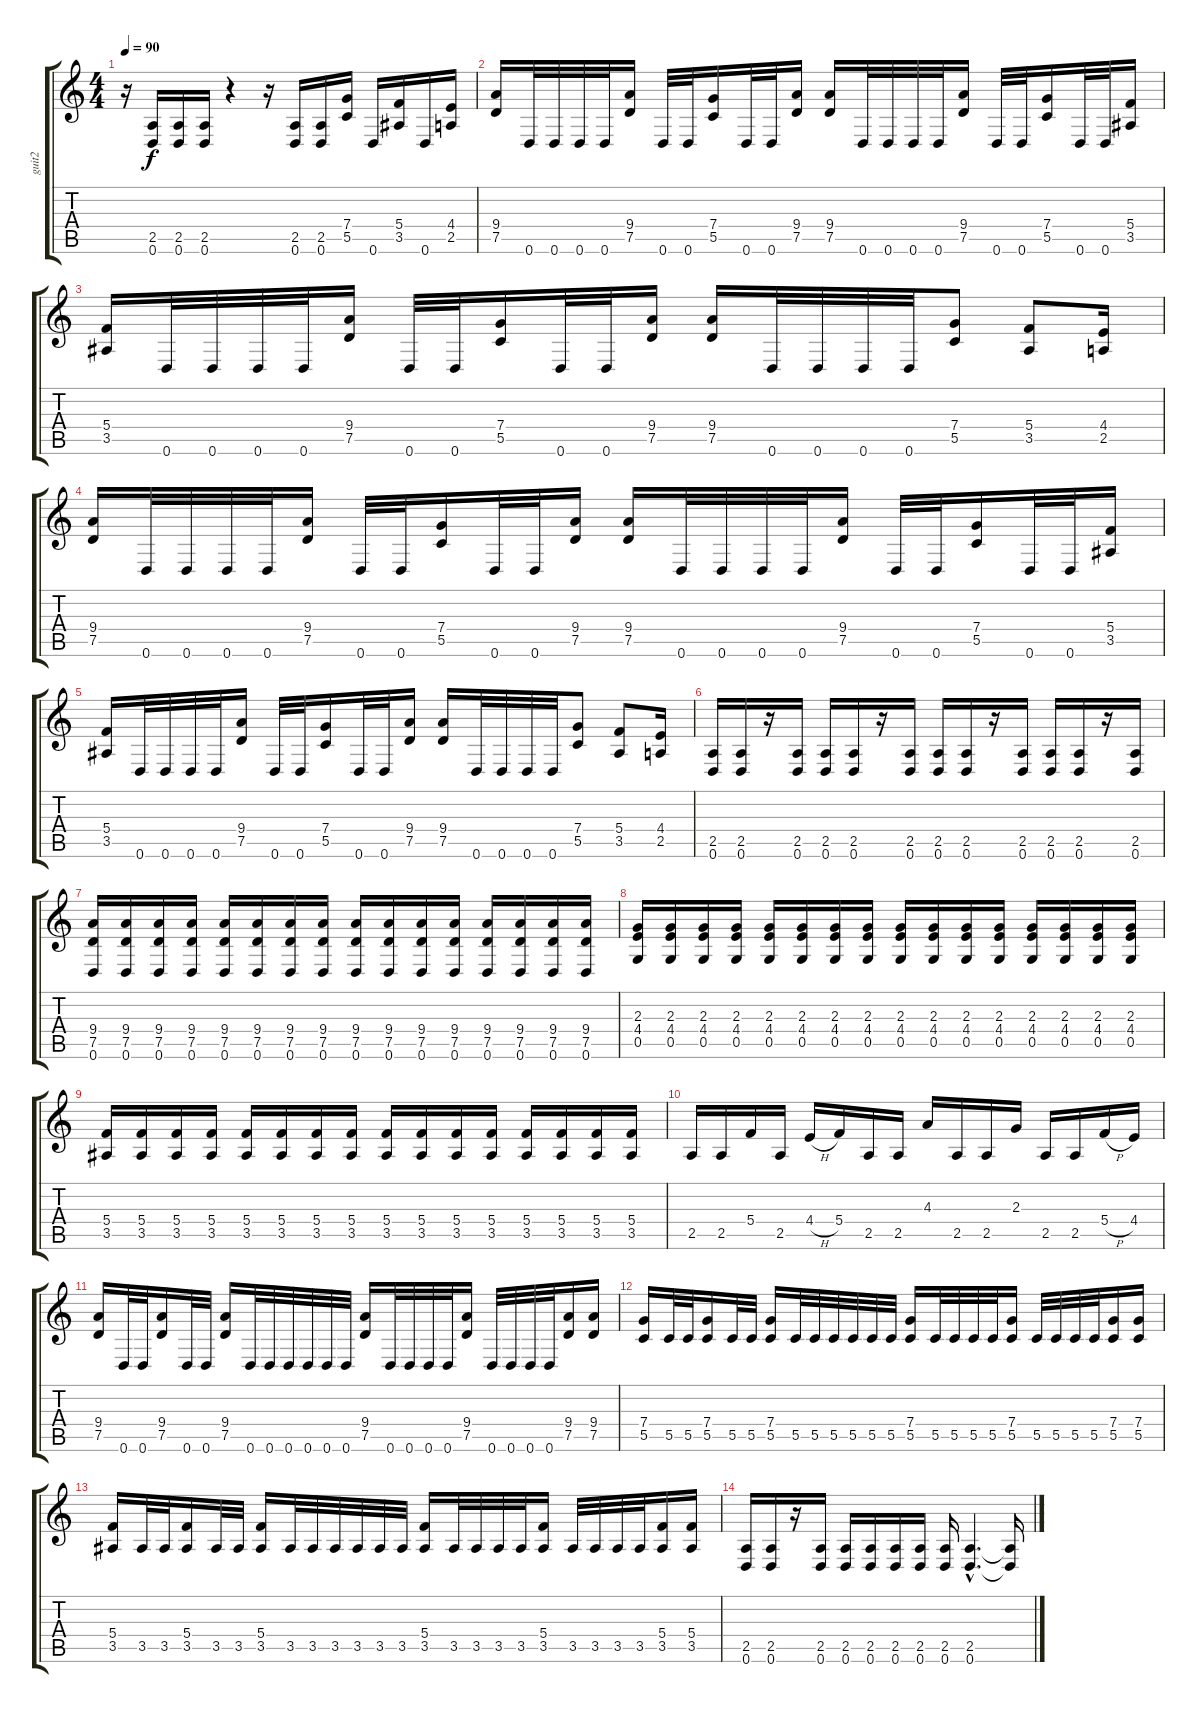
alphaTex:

\track ("guit2" "guit2") {instrument distortionguitar}
\staff {score tabs}
\tuning (D4 A3 F3 C3 G2 D2) {hide}
\ts (4 4)
\tempo 90
\clef g2
\ks c
r.16{dy f} (2.5 0.6).16 (2.5 0.6).16 (2.5 0.6).16 r.4 r.16 (2.5 0.6).16 (2.5 0.6).16 (7.4 5.5).16 0.6.16 (5.4 3.5).16 0.6.16 (4.4 2.5).16 |
(9.4 7.5).16 0.6.32 0.6.32 0.6.32 0.6.32 (9.4 7.5).16 0.6.32 0.6.32 (7.4 5.5).16 0.6.32 0.6.32 (9.4 7.5).16 (9.4 7.5).16 0.6.32 0.6.32 0.6.32 0.6.32 (9.4 7.5).16 0.6.32 0.6.32 (7.4 5.5).16 0.6.32 0.6.32 (5.4 3.5).16 |
(5.4 3.5).16 0.6.32 0.6.32 0.6.32 0.6.32 (9.4 7.5).16 0.6.32 0.6.32 (7.4 5.5).16 0.6.32 0.6.32 (9.4 7.5).16 (9.4 7.5).16 0.6.32 0.6.32 0.6.32 0.6.32 (7.4 5.5).8 (5.4 3.5).8 (4.4 2.5).16 |
(9.4 7.5).16 0.6.32 0.6.32 0.6.32 0.6.32 (9.4 7.5).16 0.6.32 0.6.32 (7.4 5.5).16 0.6.32 0.6.32 (9.4 7.5).16 (9.4 7.5).16 0.6.32 0.6.32 0.6.32 0.6.32 (9.4 7.5).16 0.6.32 0.6.32 (7.4 5.5).16 0.6.32 0.6.32 (5.4 3.5).16 |
(5.4 3.5).16 0.6.32 0.6.32 0.6.32 0.6.32 (9.4 7.5).16 0.6.32 0.6.32 (7.4 5.5).16 0.6.32 0.6.32 (9.4 7.5).16 (9.4 7.5).16 0.6.32 0.6.32 0.6.32 0.6.32 (7.4 5.5).8 (5.4 3.5).8 (4.4 2.5).16 |
(2.5 0.6).16 (2.5 0.6).16 r.16 (2.5 0.6).16 (2.5 0.6).16 (2.5 0.6).16 r.16 (2.5 0.6).16 (2.5 0.6).16 (2.5 0.6).16 r.16 (2.5 0.6).16 (2.5 0.6).16 (2.5 0.6).16 r.16 (2.5 0.6).16 |
(9.4 7.5 0.6).16 (9.4 7.5 0.6).16 (9.4 7.5 0.6).16 (9.4 7.5 0.6).16 (9.4 7.5 0.6).16 (9.4 7.5 0.6).16 (9.4 7.5 0.6).16 (9.4 7.5 0.6).16 (9.4 7.5 0.6).16 (9.4 7.5 0.6).16 (9.4 7.5 0.6).16 (9.4 7.5 0.6).16 (9.4 7.5 0.6).16 (9.4 7.5 0.6).16 (9.4 7.5 0.6).16 (9.4 7.5 0.6).16 |
(2.3 4.4 0.5).16 (2.3 4.4 0.5).16 (2.3 4.4 0.5).16 (2.3 4.4 0.5).16 (2.3 4.4 0.5).16 (2.3 4.4 0.5).16 (2.3 4.4 0.5).16 (2.3 4.4 0.5).16 (2.3 4.4 0.5).16 (2.3 4.4 0.5).16 (2.3 4.4 0.5).16 (2.3 4.4 0.5).16 (2.3 4.4 0.5).16 (2.3 4.4 0.5).16 (2.3 4.4 0.5).16 (2.3 4.4 0.5).16 |
(5.4 3.5).16 (5.4 3.5).16 (5.4 3.5).16 (5.4 3.5).16 (5.4 3.5).16 (5.4 3.5).16 (5.4 3.5).16 (5.4 3.5).16 (5.4 3.5).16 (5.4 3.5).16 (5.4 3.5).16 (5.4 3.5).16 (5.4 3.5).16 (5.4 3.5).16 (5.4 3.5).16 (5.4 3.5).16 |
2.5.16 2.5.16 5.4.16 2.5.16 4.4{h}.16 5.4.16 2.5.16 2.5.16 4.3.16 2.5.16 2.5.16 2.3.16 2.5.16 2.5.16 5.4{h}.16 4.4.16 |
(9.4 7.5).16 0.6.32 0.6.32 (9.4 7.5).16 0.6.32 0.6.32 (9.4 7.5).16 0.6.32 0.6.32 0.6.32 0.6.32 0.6.32 0.6.32 (9.4 7.5).16 0.6.32 0.6.32 0.6.32 0.6.32 (9.4 7.5).16 0.6.32 0.6.32 0.6.32 0.6.32 (9.4 7.5).16 (9.4 7.5).16 |
(7.4 5.5).16 5.5.32 5.5.32 (7.4 5.5).16 5.5.32 5.5.32 (7.4 5.5).16 5.5.32 5.5.32 5.5.32 5.5.32 5.5.32 5.5.32 (7.4 5.5).16 5.5.32 5.5.32 5.5.32 5.5.32 (7.4 5.5).16 5.5.32 5.5.32 5.5.32 5.5.32 (7.4 5.5).16 (7.4 5.5).16 |
(5.4 3.5).16 3.5.32 3.5.32 (5.4 3.5).16 3.5.32 3.5.32 (5.4 3.5).16 3.5.32 3.5.32 3.5.32 3.5.32 3.5.32 3.5.32 (5.4 3.5).16 3.5.32 3.5.32 3.5.32 3.5.32 (5.4 3.5).16 3.5.32 3.5.32 3.5.32 3.5.32 (5.4 3.5).16 (5.4 3.5).16 |
(2.5 0.6).16 (2.5 0.6).16 r.16 (2.5 0.6).16 (2.5 0.6).16 (2.5 0.6).16 (2.5 0.6).16 (2.5 0.6).16 (2.5 0.6).16 (2.5{hac} 0.6{hac}).4{d} (2.5{t} 0.6{t}).16
